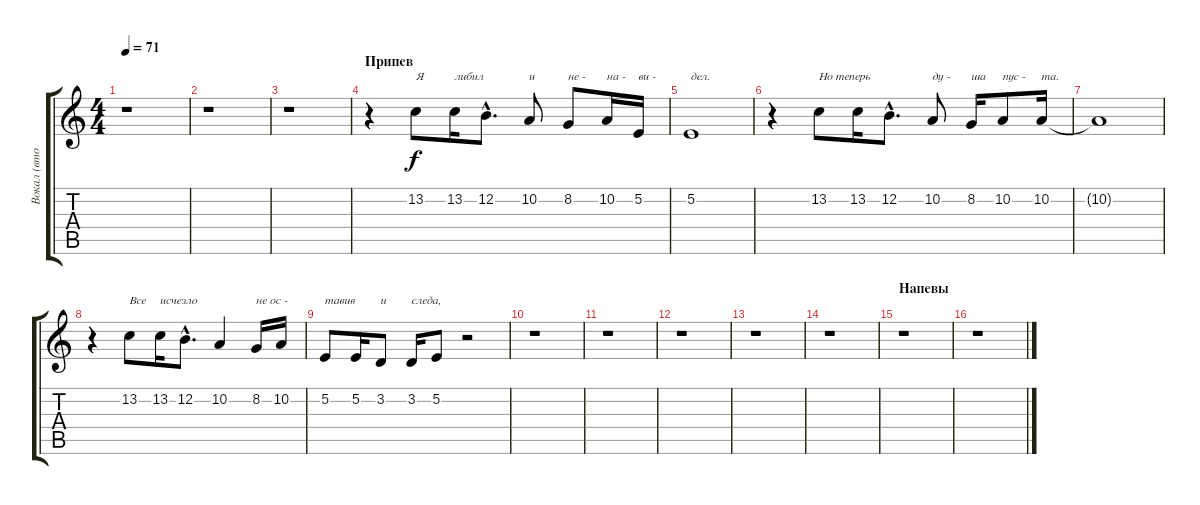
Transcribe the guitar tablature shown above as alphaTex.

\track ("Вокал (второй голос)" "Вокал (вто") {instrument acousticgrandpiano}
\staff {score tabs}
\tuning (E4 B3 G3 D3 A2 E2) {hide}
\ts (4 4)
\tempo 71
\clef g2
\ks c
r.1{dy f} |
r.1 |
r.1 |
\section ("" "Припев")
r.4 13.2.8{txt "Я"} 13.2.16{txt "либил"} 12.2{hac}.8{d} 10.2.8{txt "и"} 8.2.8{txt "не -"} 10.2.16{txt "на -"} 5.2.16{txt "ви -"} |
5.2.1{txt "дел."} |
r.4 13.2.8{txt "Но теперь"} 13.2.16 12.2{hac}.8{d} 10.2.8{txt "ду -"} 8.2.16{txt "ша"} 10.2.8{txt "пус -"} 10.2.16{txt "та."} |
10.2{t}.1 |
r.4 13.2.8{txt "Все"} 13.2.16{txt "исчезло"} 12.2{hac}.8{d} 10.2.4 8.2.16{txt "не ос -"} 10.2.16 |
5.2.8{txt "тавив"} 5.2.16 3.2.8{txt "и"} 3.2.16{txt "следа,"} 5.2.8 r.2 |
r.1 |
r.1 |
r.1 |
r.1 |
r.1 |
\section ("" "Напевы")
r.1 |
r.1
